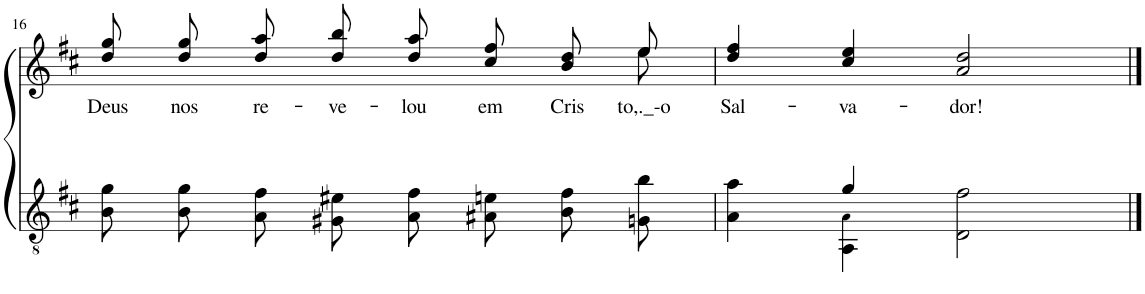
**kern	**kern	**text
*part2	*part1	*part1
*staff2	*staff1	*staff1
*I"Parte III e IV	*I"Parte I e II	*
!!LO:PB:g=z
*clefGv2	*clefG2	*
*Trd4c7	*Trd4c7	*
*k[f#c#]	*k[f#c#]	*
*M4/4	*M4/4	*
=16	=16	=16
!	!	!LO:LY:b
*	*^	*
8B\ 8g\L	8dd\ 8gg\L	2..ryy	Deus
!	!	!	!LO:LY:b
8B\ 8g\J	8dd\ 8gg\J	.	nos
!	!	!	!LO:LY:b
8A\ 8f#\L	8dd\ 8aa\L	.	re-
!	!	!	!LO:LY:b
8G#X\ 8e#X\J	8dd\ 8bb\J	.	-ve-
!	!	!	!LO:LY:b
8A\ 8f#\L	8dd\ 8aa\L	.	-lou
!	!	!	!LO:LY:b
8A#X\ 8en\J	8cc#\ 8ff#\J	.	em
!	!	!	!LO:LY:b
8B\ 8f#\L	8b\ 8dd\L	.	Cris-
!	!	!	!LO:LY:b
8Gn\ 8b\J	8ee\J	8ee\	-to,._-o
=17	=17	=17	=17
*^	*	*	*
!	!	!	!	!LO:LY:b
*	*	*v	*v	*
4ryy	4A\ 4a\	4dd/ 4ff#/	Sal-
!	!	!	!LO:LY:b
4g/	4AA\ 4A!\	4cc#/ 4ee/	-va-
!	!	!	!LO:LY:b
2ryy	2D\ 2f#\	2a/ 2dd/	-dor!
*v	*v	*	*
==	==	==
*-	*-	*-
